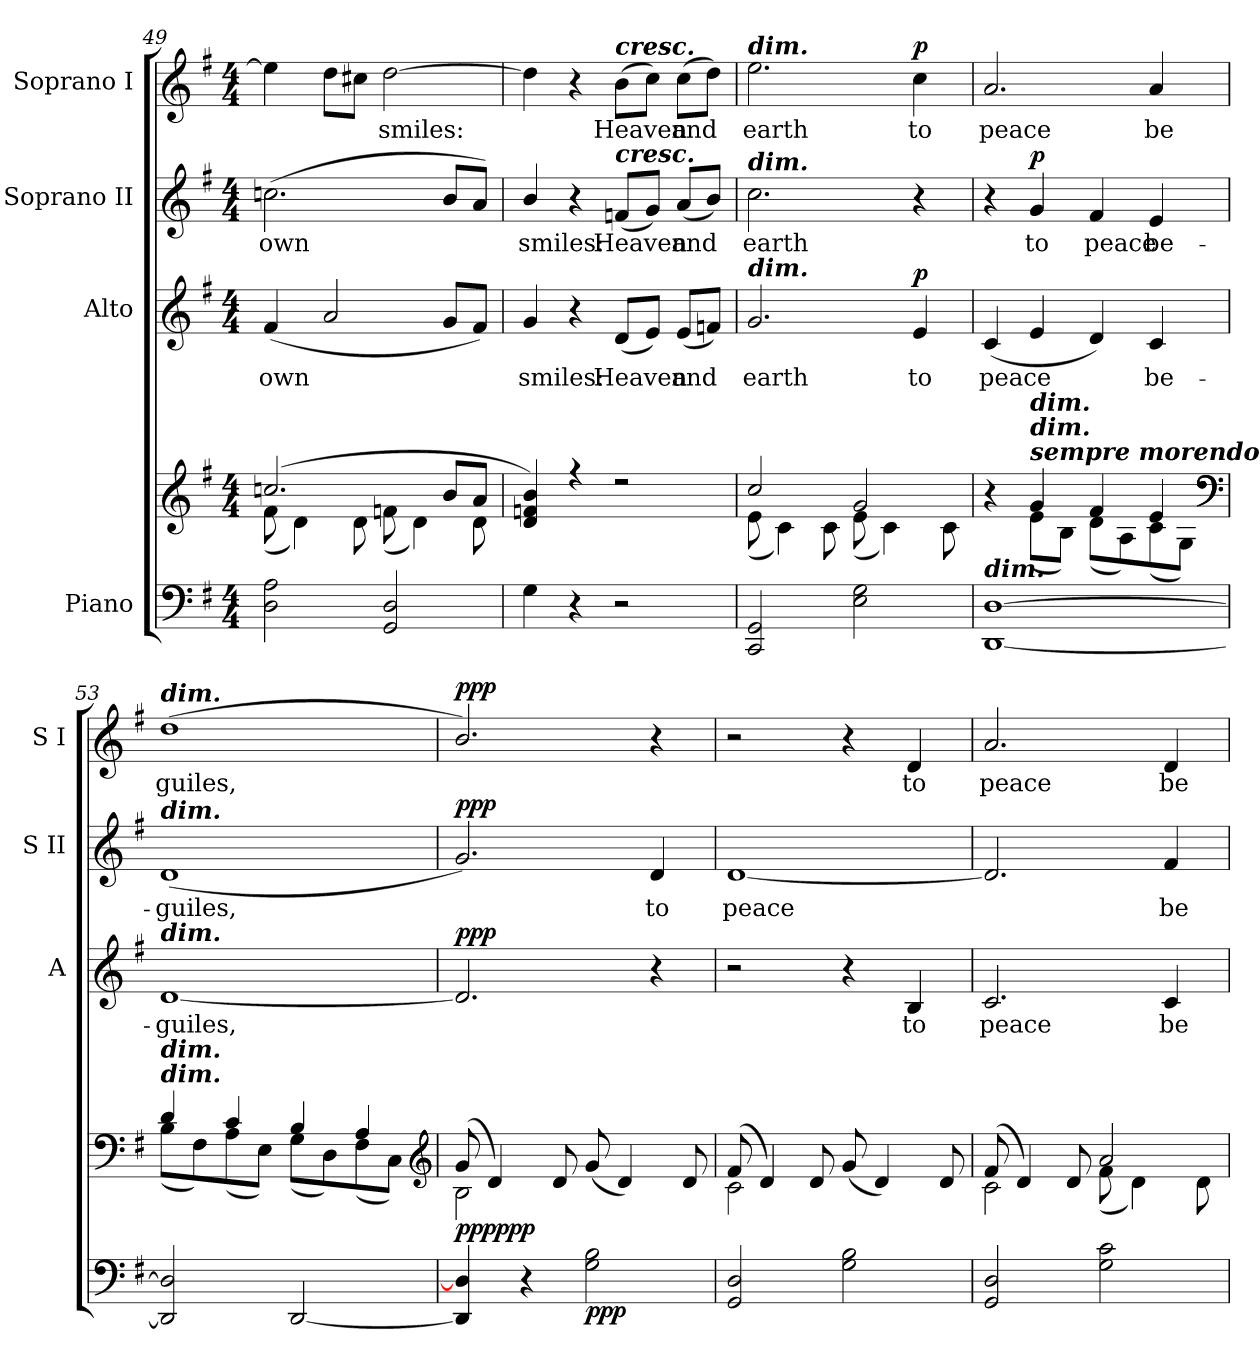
**kern	**kern	**dynam	**kern	**text	**dynam	**kern	**text	**dynam	**kern	**text	**dynam
*part4	*part4	*part4	*part3	*part3	*part3	*part2	*part2	*part2	*part1	*part1	*part1
*staff5	*staff4	*staff4/5	*staff3	*staff3	*staff3	*staff2	*staff2	*staff2	*staff1	*staff1	*staff1
*I"Piano	*	*	*I"Alto	*	*	*I"Soprano II	*	*	*I"Soprano I	*	*
*	*	*	*I'A	*	*	*I'S II	*	*	*I'S I	*	*
!!LO:LB:g=z
*clefF4	*clefG2	*	*clefG2	*	*	*clefG2	*	*	*clefG2	*	*
*k[f#]	*k[f#]	*	*k[f#]	*	*	*k[f#]	*	*	*k[f#]	*	*
*G:	*G:	*	*G:	*	*	*G:	*	*	*G:	*	*
*M4/4	*M4/4	*	*M4/4	*	*	*M4/4	*	*	*M4/4	*	*
=49	=49	=49	=49	=49	=49	=49	=49	=49	=49	=49	=49
*	*^	*	*	*	*	*	*	*	*	*	*
!	!	!	!	!	!LO:LY:b	!	!	!LO:LY:b	!	!	!	!
2D 2A	(>2.ccn/	(<8f#\	.	(<4f#	own	.	(<2.ccn	own	.	4ee]	.	.
.	.	4d\)	.	.	.	.	.	.	.	.	.	.
.	.	.	.	2a	.	.	.	.	.	8ddL	.	.
.	.	8d\	.	.	.	.	.	.	.	8cc#XJ	.	.
!	!	!	!	!	!	!	!	!	!	!	!LO:LY:b	!
2GG 2D	.	(<8fn\	.	.	.	.	.	.	.	[2dd	smiles:	.
.	.	4d\)	.	.	.	.	.	.	.	.	.	.
.	8b/L	.	.	8gL	.	.	8bL	.	.	.	.	.
.	8a/J	8d\	.	8f#J)	.	.	8aJ)	.	.	.	.	.
=50	=50	=50	=50	=50	=50	=50	=50	=50	=50	=50	=50	=50
!	!	!	!	!	!LO:LY:b	!	!	!LO:LY:b	!	!	!	!
4G	4d/ 4fn/ 4b/)	1ryy	.	4g	smiles:	.	4b/	smiles:	.	4dd]	.	.
4r	4r	.	.	4r	.	.	4r	.	.	4r	.	.
!	!	!	!	!	!	!	!	!	!	!LO:TX:a:Bi:t=cresc.	!	!
!	!	!	!	!	!	!	!LO:TX:a:Bi:t=cresc.	!	!	!	!	!
!	!	!	!	!	!LO:LY:b	!	!	!LO:LY:b	!	!	!LO:LY:b	!
2r	2r	.	.	(<8dL	Heaven	.	(<8fnL	Heaven	.	(>8bL	Heaven	.
.	.	.	.	8eJ)	.	.	8gJ)	.	.	8ccJ)	.	.
!	!	!	!	!	!LO:LY:b	!	!	!LO:LY:b	!	!	!LO:LY:b	!
.	.	.	.	(<8eL	and	.	(<8aL	and	.	(>8ccL	and	.
.	.	.	.	8fnJ)	.	.	8bJ)	.	.	8ddJ)	.	.
=51	=51	=51	=51	=51	=51	=51	=51	=51	=51	=51	=51	=51
!	!	!	!	!	!	!	!	!	!	!LO:TX:a:Bi:t=dim.	!	!
!	!	!	!	!	!	!	!LO:TX:a:Bi:t=dim.	!	!	!	!	!
!	!	!	!	!LO:TX:a:Bi:t=dim.	!	!	!	!	!	!	!	!
!	!	!	!	!	!LO:LY:b	!	!	!LO:LY:b	!	!	!LO:LY:b	!
2CC 2GG	2cc/	(<8e\	.	2.g	earth	.	2.cc	earth	.	2.ee	earth	.
.	.	4c\)	.	.	.	.	.	.	.	.	.	.
.	.	8c\	.	.	.	.	.	.	.	.	.	.
2E 2G	2g/	(<8e\	.	.	.	.	.	.	.	.	.	.
.	.	4c\)	.	.	.	.	.	.	.	.	.	.
!	!	!	!	!	!LO:LY:b	!LO:DY:b	!	!	!	!	!LO:LY:b	!LO:DY:b
.	.	.	.	4e	to	p	4r	.	.	4cc	to	p
.	.	8c\	.	.	.	.	.	.	.	.	.	.
=52	=52	=52	=52	=52	=52	=52	=52	=52	=52	=52	=52	=52
!LO:TX:a:Bi:t=dim.	!	!	!	!	!	!	!	!	!	!	!	!
!	!	!	!	!	!LO:LY:b	!	!	!	!	!	!LO:LY:b	!
[1DD [1D	4r	4ryy	.	(<4c	peace	.	4r	.	.	2.a	peace	.
!	!LO:TX:a:Bi:t=sempre morendo	!	!	!	!	!	!	!	!	!	!	!
!	!LO:TX:a:Bi:t=dim.	!	!	!	!	!	!	!	!	!	!	!
!	!LO:TX:a:Bi:t=dim.	!	!	!	!	!	!	!	!	!	!	!
!	!	!	!	!	!	!	!	!LO:LY:b	!LO:DY:b	!	!	!
.	4g/	(<8e\L	.	4e	.	.	4g	to	p	.	.	.
.	.	8B\J)	.	.	.	.	.	.	.	.	.	.
!	!	!	!	!	!	!	!	!LO:LY:b	!	!	!	!
.	4f#/	(<8d\L	.	4d)	.	.	4f#	peace	.	.	.	.
.	.	8A\)	.	.	.	.	.	.	.	.	.	.
!	!	!	!	!	!LO:LY:b	!	!	!LO:LY:b	!	!	!LO:LY:b	!
.	4e/	(<8c\	.	4c	be-	.	4e	be-	.	4a	be	.
.	.	8G\J)	.	.	.	.	.	.	.	.	.	.
*	*clefF4	*	*	*	*	*	*	*	*	*	*	*
!!LO:LB:g=z
=53	=53	=53	=53	=53	=53	=53	=53	=53	=53	=53	=53	=53
!	!	!	!	!	!	!	!	!	!	!LO:TX:a:Bi:t=dim.	!	!
!	!	!	!	!	!	!	!LO:TX:a:Bi:t=dim.	!	!	!	!	!
!	!	!	!	!LO:TX:a:Bi:t=dim.	!	!	!	!	!	!	!	!
!	!LO:TX:a:Bi:t=dim.	!	!	!	!	!	!	!	!	!	!	!
!	!LO:TX:a:Bi:t=dim.	!	!	!	!	!	!	!	!	!	!	!
!	!	!	!	!	!LO:LY:b	!	!	!LO:LY:b	!	!	!LO:LY:b	!
2DD] 2D]	4d/	(<8B\L	.	[1d	-guiles,	.	(<1d	-guiles,	.	(<1dd	guiles,	.
.	.	8F#\)	.	.	.	.	.	.	.	.	.	.
.	4c/	(<8A\	.	.	.	.	.	.	.	.	.	.
.	.	8E\J)	.	.	.	.	.	.	.	.	.	.
[2DD	4B/	(<8G\L	.	.	.	.	.	.	.	.	.	.
.	.	8D\)	.	.	.	.	.	.	.	.	.	.
.	4A/	(<8F#\	.	.	.	.	.	.	.	.	.	.
.	.	8C\J)	.	.	.	.	.	.	.	.	.	.
*	*clefG2	*	*	*	*	*	*	*	*	*	*	*
=54	=54	=54	=54	=54	=54	=54	=54	=54	=54	=54	=54	=54
!	!	!	!LO:DY:b	!	!	!	!	!	!	!	!	!
!	!	!	!LO:DY:n=1:b	!	!	!LO:DY:b	!	!	!LO:DY:b	!	!	!LO:DY:b
4DD] 4D]	(8g/	2B\	ppp ppp	2.d]	.	ppp	2.g)	.	ppp	2.b/)	.	ppp
.	4d/)	.	.	.	.	.	.	.	.	.	.	.
4r	.	.	.	.	.	.	.	.	.	.	.	.
.	8d/	.	.	.	.	.	.	.	.	.	.	.
!	!	!	!LO:DY:n=2:b=2	!	!	!	!	!	!	!	!	!
2G 2B	(8g/	2ryy	ppp	.	.	.	.	.	.	.	.	.
.	4d/)	.	.	.	.	.	.	.	.	.	.	.
!	!	!	!	!	!	!	!	!LO:LY:b	!	!	!	!
.	.	.	.	4r	.	.	4d	to	.	4r	.	.
.	8d/	.	.	.	.	.	.	.	.	.	.	.
=55	=55	=55	=55	=55	=55	=55	=55	=55	=55	=55	=55	=55
!	!	!	!	!	!	!	!	!LO:LY:b	!	!	!	!
2GG 2D	(>8f#/	2c\	.	2r	.	.	[1d	peace	.	2r	.	.
.	4d/)	.	.	.	.	.	.	.	.	.	.	.
.	8d/	.	.	.	.	.	.	.	.	.	.	.
2G 2B	(8g/	2ryy	.	4r	.	.	.	.	.	4r	.	.
.	4d/)	.	.	.	.	.	.	.	.	.	.	.
!	!	!	!	!	!LO:LY:b	!	!	!	!	!	!LO:LY:b	!
.	.	.	.	4B	to	.	.	.	.	4d	to	.
.	8d/	.	.	.	.	.	.	.	.	.	.	.
=56	=56	=56	=56	=56	=56	=56	=56	=56	=56	=56	=56	=56
!	!	!	!	!	!LO:LY:b	!	!	!	!	!	!LO:LY:b	!
2GG 2D	(>8f#/	2c\	.	2.c	peace	.	2.d]	.	.	2.a	peace	.
.	4d/)	.	.	.	.	.	.	.	.	.	.	.
.	8d/	.	.	.	.	.	.	.	.	.	.	.
2G 2c	2a/	(<8f#\	.	.	.	.	.	.	.	.	.	.
.	.	4d\)	.	.	.	.	.	.	.	.	.	.
!	!	!	!	!	!LO:LY:b	!	!	!LO:LY:b	!	!	!LO:LY:b	!
.	.	.	.	4c	be-	.	4f#	be-	.	4d	be-	.
.	.	8d\	.	.	.	.	.	.	.	.	.	.
*	*v	*v	*	*	*	*	*	*	*	*	*	*
=	=	=	=	=	=	=	=	=	=	=	=
*-	*-	*-	*-	*-	*-	*-	*-	*-	*-	*-	*-
